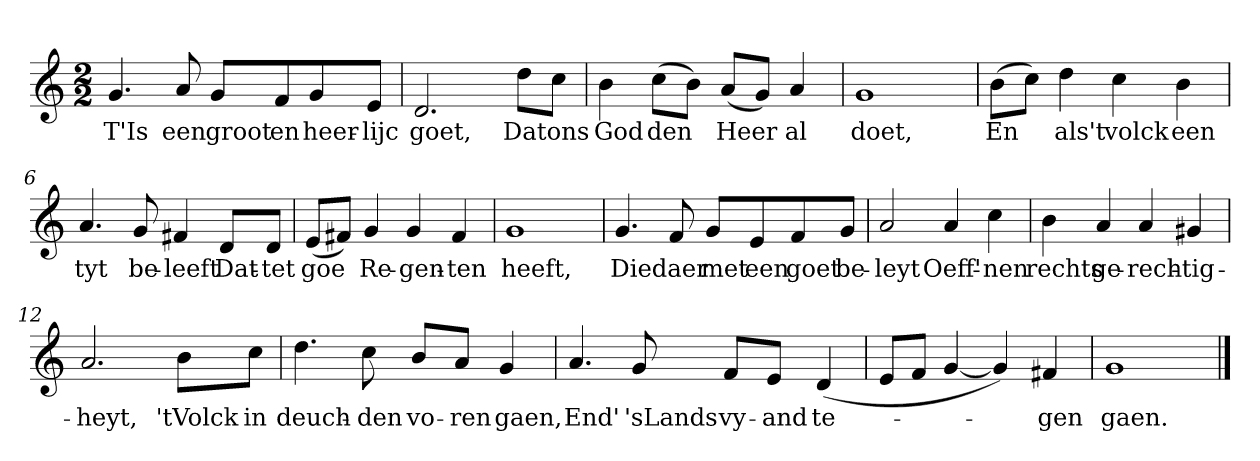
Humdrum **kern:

**kern	**text
*part1	*part1
*staff1	*staff1
*clefG2	*
*k[]	*
*C:	*
*M2/2	*
*MM120	*
=1	=1
4.g	T'Is
8a	een
8g/L	groot
8f/	en
8g/	heer-
8e/J	-lijc
=2	=2
2.d	goet,
8dd\L	Dat
8cc\J	ons
=3	=3
4b	God
(8cc\L	den
8b\J)	.
(8a/L	Heer
8g/J)	.
4a	al
=4	=4
1g	doet,
=5	=5
(8b\L	En
8cc\J)	.
4dd	als't
4cc	volck
4b	een
=6	=6
4.a	tyt
8g	be-
4f#X	-leeft
8d/L	Dat-
8d/J	-tet
=7	=7
(8e/L	goe
8f#X/J)	.
4g	Re-
4g	-gen-
4f#	-ten
=8	=8
1g	heeft,
=9	=9
4.g	Die
8f	daer
8g/L	met
8e/	een
8f/	goet
8g/J	be-
=10	=10
2a	-leyt
4a	Oeff'-
4cc	-nen
=11	=11
4b	rechts
4a	ge-
4a	-rech-
4g#X	-tig-
=12	=12
2.a	-heyt,
8b\L	'tVolck
8cc\J	in
=13	=13
4.dd	deuch-
8cc	-den
8b/L	vo-
8a/J	-ren
4g	gaen,
=14	=14
4.a	End'
8g	'sLands
8f/L	vy-
8e/J	-and
(4d	te-
=15	=15
8e/L	.
8f/J	.
[4g	.
4g])	.
4f#X	-gen
=16	=16
1g	gaen.
==	==
*-	*-
